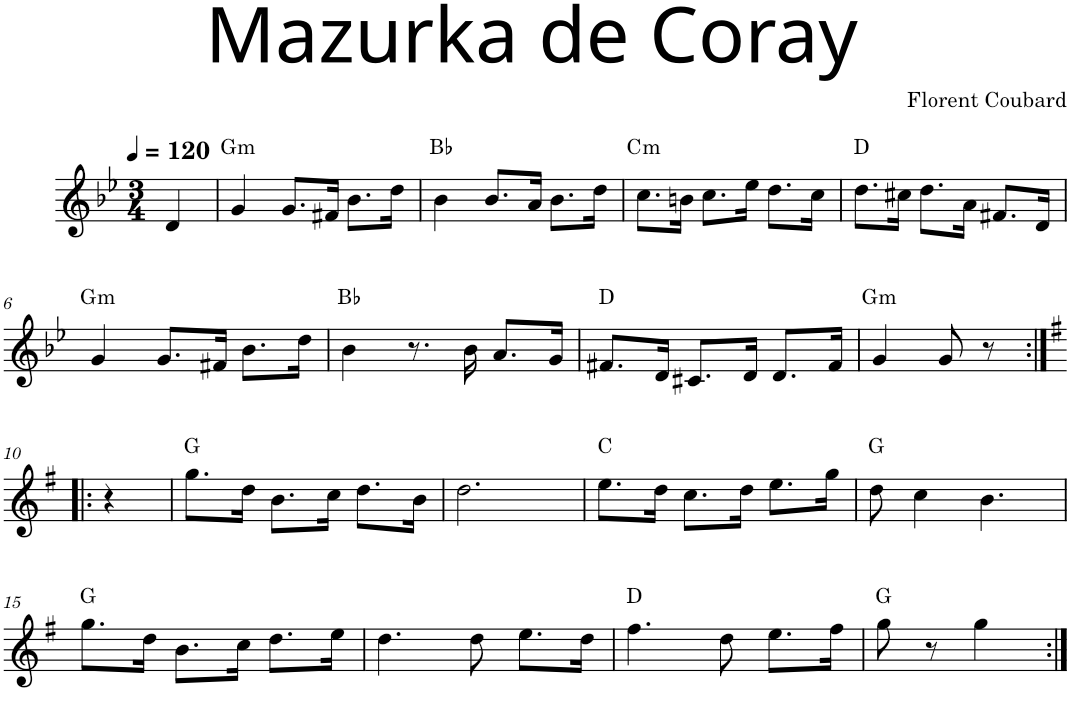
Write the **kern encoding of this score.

**kern	**harte
*part1	*part1
*staff1	*
*I"Violon	*
*I'Vln.	*
*clefG2	*
*k[b-e-]	*
*M3/4	*
*MM120	*
=1	=1
4d/	.
=2	=2
!	!LO:H:kt=m
4g/	G:min
8.g/L	.
16f#X/Jk	.
8.b-\L	.
16dd\Jk	.
=3	=3
4b-\	Bb:maj
8.b-/L	.
16a/Jk	.
8.b-\L	.
16dd\Jk	.
=4	=4
!	!LO:H:kt=m
8.cc\L	C:min
16bn\Jk	.
8.cc\L	.
16ee-\Jk	.
8.dd\L	.
16cc\Jk	.
=5	=5
8.dd\L	D:maj
16cc#X\Jk	.
8.dd\L	.
16a\Jk	.
8.f#X/L	.
16d/Jk	.
!!LO:LB:g=z
=6	=6
!	!LO:H:kt=m
4g/	G:min
8.g/L	.
16f#X/Jk	.
8.b-\L	.
16dd\Jk	.
=7	=7
4b-\	Bb:maj
8.r	.
16b-\	.
8.a/L	.
16g/Jk	.
=8	=8
8.f#X/L	D:maj
16d/Jk	.
8.c#X/L	.
16d/Jk	.
8.d/L	.
16f#/Jk	.
=9	=9
!	!LO:H:kt=m
4g/	G:min
8g/	.
8r	.
!!LO:LB:g=z
=10:|!|:	=10:|!|:
*k[f#]	*
4r	.
=11	=11
8.gg\L	G:maj
16dd\Jk	.
8.b\L	.
16cc\Jk	.
8.dd\L	.
16b\Jk	.
=12	=12
2.dd\	.
=13	=13
8.ee\L	C:maj
16dd\Jk	.
8.cc\L	.
16dd\Jk	.
8.ee\L	.
16gg\Jk	.
=14	=14
8dd\	G:maj
4cc\	.
4.b\	.
!!LO:LB:g=z
=15	=15
8.gg\L	G:maj
16dd\Jk	.
8.b\L	.
16cc\Jk	.
8.dd\L	.
16ee\Jk	.
=16	=16
4.dd\	.
8dd\	.
8.ee\L	.
16dd\Jk	.
=17	=17
4.ff#\	D:maj
8dd\	.
8.ee\L	.
16ff#\Jk	.
=18	=18
8gg\	G:maj
8r	.
4gg\	.
=:|!	=:|!
*-	*-
